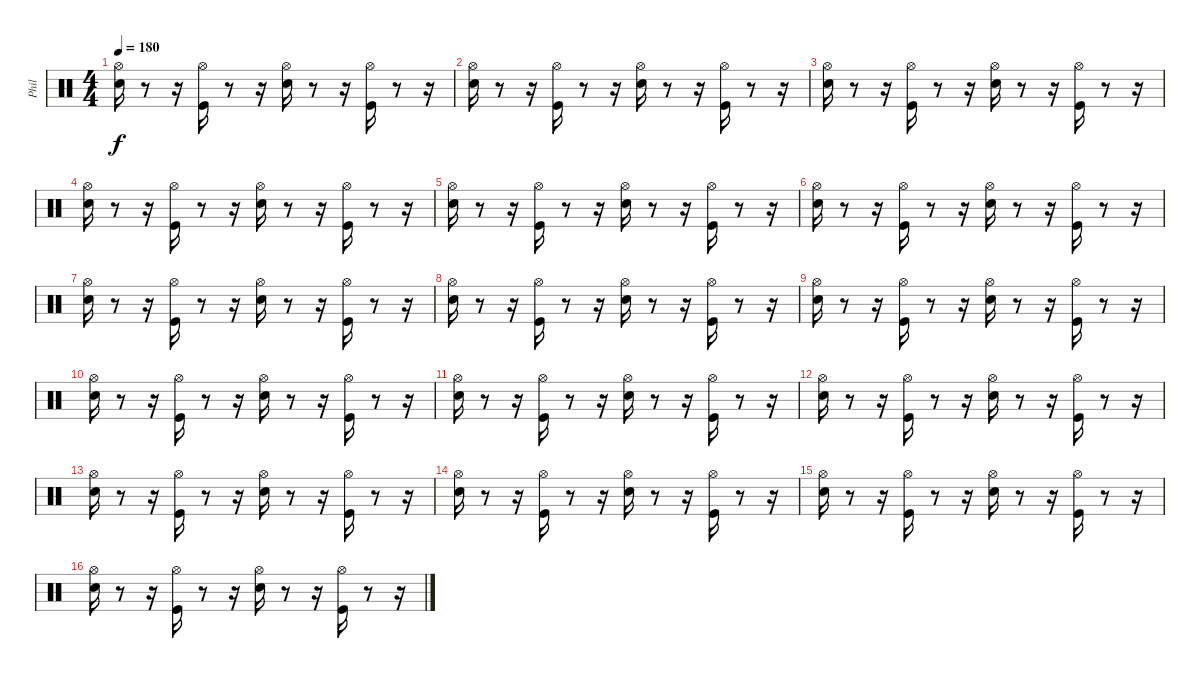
\track ("Phil" "Phil") {instrument percussion}
\staff {score}
\articulation defaults
\ts (4 4)
\tempo 180
\clef neutral
\ks c
("Snare (hit) 2" "Hi-Hat (open)").16{dy f} r.8 r.16 ("Kick (hit)" "Hi-Hat (open)").16 r.8 r.16 ("Snare (hit) 2" "Hi-Hat (open)").16 r.8 r.16 ("Kick (hit)" "Hi-Hat (open)").16 r.8 r.16 |
("Snare (hit) 2" "Hi-Hat (open)").16 r.8 r.16 ("Kick (hit)" "Hi-Hat (open)").16 r.8 r.16 ("Snare (hit) 2" "Hi-Hat (open)").16 r.8 r.16 ("Kick (hit)" "Hi-Hat (open)").16 r.8 r.16 |
("Snare (hit) 2" "Hi-Hat (open)").16 r.8 r.16 ("Kick (hit)" "Hi-Hat (open)").16 r.8 r.16 ("Snare (hit) 2" "Hi-Hat (open)").16 r.8 r.16 ("Kick (hit)" "Hi-Hat (open)").16 r.8 r.16 |
("Snare (hit) 2" "Hi-Hat (open)").16 r.8 r.16 ("Kick (hit)" "Hi-Hat (open)").16 r.8 r.16 ("Snare (hit) 2" "Hi-Hat (open)").16 r.8 r.16 ("Kick (hit)" "Hi-Hat (open)").16 r.8 r.16 |
("Snare (hit) 2" "Hi-Hat (open)").16 r.8 r.16 ("Kick (hit)" "Hi-Hat (open)").16 r.8 r.16 ("Snare (hit) 2" "Hi-Hat (open)").16 r.8 r.16 ("Kick (hit)" "Hi-Hat (open)").16 r.8 r.16 |
("Snare (hit) 2" "Hi-Hat (open)").16 r.8 r.16 ("Kick (hit)" "Hi-Hat (open)").16 r.8 r.16 ("Snare (hit) 2" "Hi-Hat (open)").16 r.8 r.16 ("Kick (hit)" "Hi-Hat (open)").16 r.8 r.16 |
("Snare (hit) 2" "Hi-Hat (open)").16 r.8 r.16 ("Kick (hit)" "Hi-Hat (open)").16 r.8 r.16 ("Snare (hit) 2" "Hi-Hat (open)").16 r.8 r.16 ("Kick (hit)" "Hi-Hat (open)").16 r.8 r.16 |
("Snare (hit) 2" "Hi-Hat (open)").16 r.8 r.16 ("Kick (hit)" "Hi-Hat (open)").16 r.8 r.16 ("Snare (hit) 2" "Hi-Hat (open)").16 r.8 r.16 ("Kick (hit)" "Hi-Hat (open)").16 r.8 r.16 |
("Snare (hit) 2" "Hi-Hat (open)").16 r.8 r.16 ("Kick (hit)" "Hi-Hat (open)").16 r.8 r.16 ("Snare (hit) 2" "Hi-Hat (open)").16 r.8 r.16 ("Kick (hit)" "Hi-Hat (open)").16 r.8 r.16 |
("Snare (hit) 2" "Hi-Hat (open)").16 r.8 r.16 ("Kick (hit)" "Hi-Hat (open)").16 r.8 r.16 ("Snare (hit) 2" "Hi-Hat (open)").16 r.8 r.16 ("Kick (hit)" "Hi-Hat (open)").16 r.8 r.16 |
("Snare (hit) 2" "Hi-Hat (open)").16 r.8 r.16 ("Kick (hit)" "Hi-Hat (open)").16 r.8 r.16 ("Snare (hit) 2" "Hi-Hat (open)").16 r.8 r.16 ("Kick (hit)" "Hi-Hat (open)").16 r.8 r.16 |
("Snare (hit) 2" "Hi-Hat (open)").16 r.8 r.16 ("Kick (hit)" "Hi-Hat (open)").16 r.8 r.16 ("Snare (hit) 2" "Hi-Hat (open)").16 r.8 r.16 ("Kick (hit)" "Hi-Hat (open)").16 r.8 r.16 |
("Snare (hit) 2" "Hi-Hat (open)").16 r.8 r.16 ("Kick (hit)" "Hi-Hat (open)").16 r.8 r.16 ("Snare (hit) 2" "Hi-Hat (open)").16 r.8 r.16 ("Kick (hit)" "Hi-Hat (open)").16 r.8 r.16 |
("Snare (hit) 2" "Hi-Hat (open)").16 r.8 r.16 ("Kick (hit)" "Hi-Hat (open)").16 r.8 r.16 ("Snare (hit) 2" "Hi-Hat (open)").16 r.8 r.16 ("Kick (hit)" "Hi-Hat (open)").16 r.8 r.16 |
("Snare (hit) 2" "Hi-Hat (open)").16 r.8 r.16 ("Kick (hit)" "Hi-Hat (open)").16 r.8 r.16 ("Snare (hit) 2" "Hi-Hat (open)").16 r.8 r.16 ("Kick (hit)" "Hi-Hat (open)").16 r.8 r.16 |
("Snare (hit) 2" "Hi-Hat (open)").16 r.8 r.16 ("Kick (hit)" "Hi-Hat (open)").16 r.8 r.16 ("Snare (hit) 2" "Hi-Hat (open)").16 r.8 r.16 ("Kick (hit)" "Hi-Hat (open)").16 r.8 r.16
